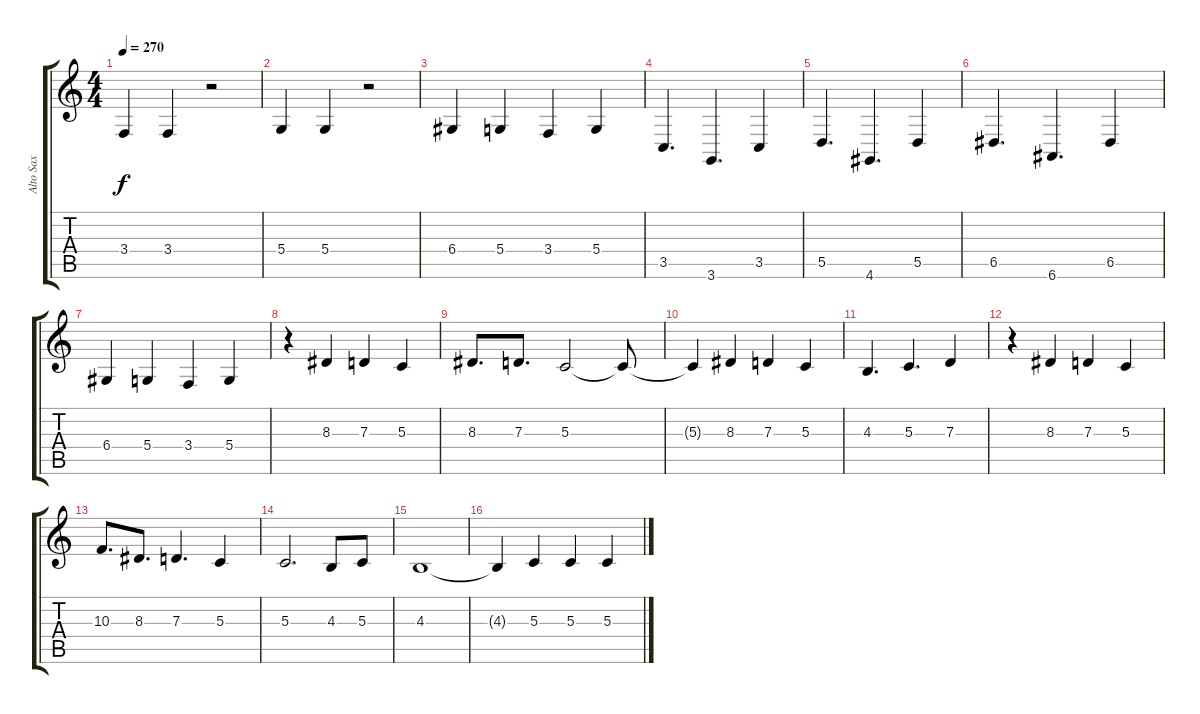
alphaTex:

\track ("Alto Sax" "Alto Sax") {instrument altosax}
\staff {score tabs}
\tuning (E4 B3 G3 D3 A2 E2) {hide}
\ts (4 4)
\tempo 270
\clef g2
\ks c
3.4.4{dy f} 3.4.4 r.2 |
5.4.4 5.4.4 r.2 |
6.4.4 5.4.4 3.4.4 5.4.4 |
3.5.4{d} 3.6.4{d} 3.5.4 |
5.5.4{d} 4.6.4{d} 5.5.4 |
6.5.4{d} 6.6.4{d} 6.5.4 |
6.4.4 5.4.4 3.4.4 5.4.4 |
r.4 8.3.4 7.3.4 5.3.4 |
8.3.8{d} 7.3.8{d} 5.3.2 5.3{t}.8 |
5.3{t}.4 8.3.4 7.3.4 5.3.4 |
4.3.4{d} 5.3.4{d} 7.3.4 |
r.4 8.3.4 7.3.4 5.3.4 |
10.3.8{d} 8.3.8{d} 7.3.4{d} 5.3.4 |
5.3.2{d} 4.3.8 5.3.8 |
4.3.1 |
4.3{t}.4 5.3.4 5.3.4 5.3.4
